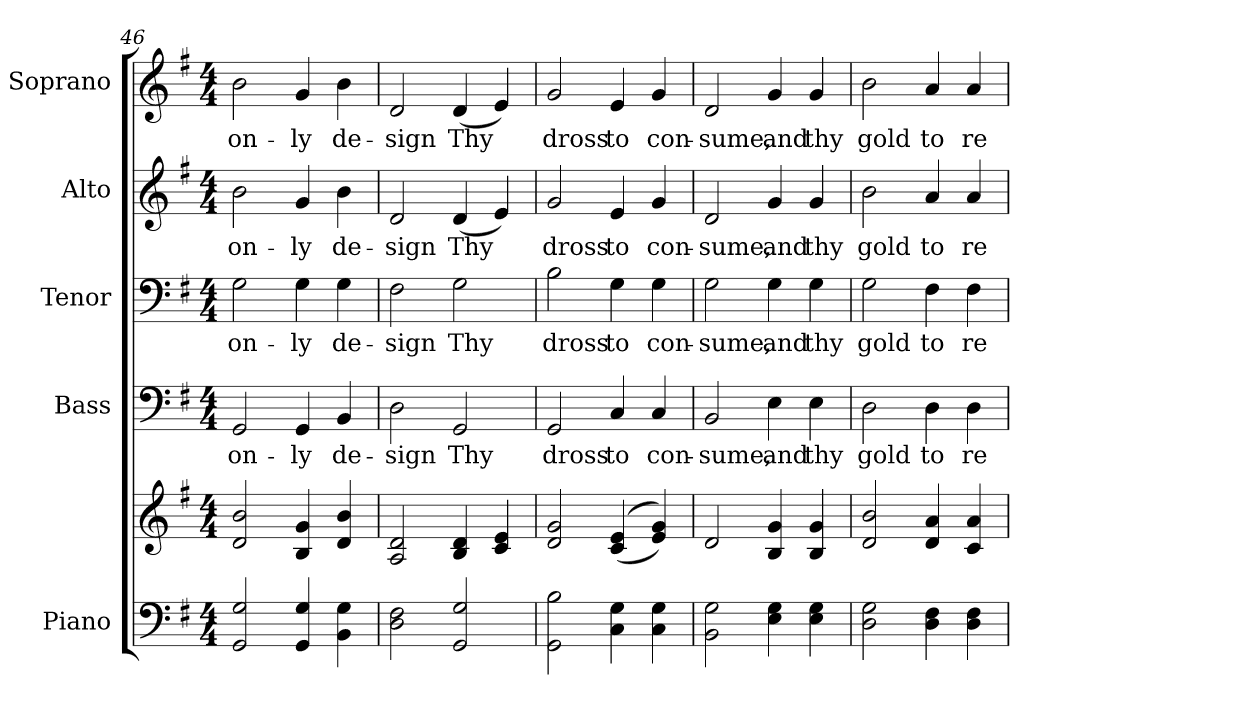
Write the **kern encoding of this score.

**kern	**kern	**kern	**text	**kern	**text	**kern	**text	**kern	**text
*part5	*part5	*part4	*part4	*part3	*part3	*part2	*part2	*part1	*part1
*staff6	*staff5	*staff4	*staff4	*staff3	*staff3	*staff2	*staff2	*staff1	*staff1
*I"Piano	*	*I"Bass	*	*I"Tenor	*	*I"Alto	*	*I"Soprano	*
*I'Pno.	*	*I'B.	*	*I'T.	*	*I'A.	*	*I'S.	*
*clefF4	*clefG2	*clefF4	*	*clefF4	*	*clefG2	*	*clefG2	*
*k[f#]	*k[f#]	*k[f#]	*	*k[f#]	*	*k[f#]	*	*k[f#]	*
*G:	*G:	*G:	*	*G:	*	*G:	*	*G:	*
*M4/4	*M4/4	*M4/4	*	*M4/4	*	*M4/4	*	*M4/4	*
=46	=46	=46	=46	=46	=46	=46	=46	=46	=46
!	!	!	!LO:LY:b:color=#000000	!	!	!	!	!	!
!	!	!	!	!	!LO:LY:b:color=#000000	!	!	!	!
!	!	!	!	!	!	!	!LO:LY:b:color=#000000	!	!
!	!	!	!	!	!	!	!	!	!LO:LY:b:color=#000000
2GGi/ 2Gi	2di/ 2bi	2GGi/	on-	2Gi\	on-	2bi\	on-	2bi\	on-
!	!	!	!LO:LY:b:color=#000000	!	!	!	!	!	!
!	!	!	!	!	!LO:LY:b:color=#000000	!	!	!	!
!	!	!	!	!	!	!	!LO:LY:b:color=#000000	!	!
!	!	!	!	!	!	!	!	!	!LO:LY:b:color=#000000
4GGi/ 4Gi	4Bi/ 4gi	4GGi/	-ly	4Gi\	-ly	4gi/	-ly	4gi/	-ly
!	!	!	!LO:LY:b:color=#000000	!	!	!	!	!	!
!	!	!	!	!	!LO:LY:b:color=#000000	!	!	!	!
!	!	!	!	!	!	!	!LO:LY:b:color=#000000	!	!
!	!	!	!	!	!	!	!	!	!LO:LY:b:color=#000000
4BBi\ 4Gi	4di/ 4bi	4BBi/	de-	4Gi\	de-	4bi\	de-	4bi\	de-
!!LO:PB:g=z
=47	=47	=47	=47	=47	=47	=47	=47	=47	=47
!	!	!	!LO:LY:b:color=#000000	!	!	!	!	!	!
!	!	!	!	!	!LO:LY:b:color=#000000	!	!	!	!
!	!	!	!	!	!	!	!LO:LY:b:color=#000000	!	!
!	!	!	!	!	!	!	!	!	!LO:LY:b:color=#000000
2Di\ 2F#i	2Ai/ 2di	2Di\	-sign	2F#i\	-sign	2di/	-sign	2di/	-sign
!	!	!	!LO:LY:b:color=#000000	!	!	!	!	!	!
!	!	!	!	!	!LO:LY:b:color=#000000	!	!	!	!
!	!	!	!	!	!	!	!LO:LY:b:color=#000000	!	!
!	!	!	!	!	!	!	!	!	!LO:LY:b:color=#000000
2GGi/ 2Gi	4Bi/ 4di	2GGi/	Thy	2Gi\	Thy	(4di/	Thy	(4di/	Thy
.	4ci/ 4ei	.	.	.	.	4ei/)	.	4ei/)	.
=48	=48	=48	=48	=48	=48	=48	=48	=48	=48
!	!	!	!LO:LY:b:color=#000000	!	!	!	!	!	!
!	!	!	!	!	!LO:LY:b:color=#000000	!	!	!	!
!	!	!	!	!	!	!	!LO:LY:b:color=#000000	!	!
!	!	!	!	!	!	!	!	!	!LO:LY:b:color=#000000
2GGi\ 2Bi	2di/ 2gi	2GGi/	dross	2Bi\	dross	2gi/	dross	2gi/	dross
!	!	!	!LO:LY:b:color=#000000	!	!	!	!	!	!
!	!	!	!	!	!LO:LY:b:color=#000000	!	!	!	!
!	!	!	!	!	!	!	!LO:LY:b:color=#000000	!	!
!	!	!	!	!	!	!	!	!	!LO:LY:b:color=#000000
4Ci\ 4Gi	((4ci/ 4ei	4Ci/	to	4Gi\	to	4ei/	to	4ei/	to
!	!	!	!LO:LY:b:color=#000000	!	!	!	!	!	!
!	!	!	!	!	!LO:LY:b:color=#000000	!	!	!	!
!	!	!	!	!	!	!	!LO:LY:b:color=#000000	!	!
!	!	!	!	!	!	!	!	!	!LO:LY:b:color=#000000
4Ci\ 4Gi	4ei/ 4gi))	4Ci/	con-	4Gi\	con-	4gi/	con-	4gi/	con-
=49	=49	=49	=49	=49	=49	=49	=49	=49	=49
!	!	!	!LO:LY:b:color=#000000	!	!	!	!	!	!
!	!	!	!	!	!LO:LY:b:color=#000000	!	!	!	!
!	!	!	!	!	!	!	!LO:LY:b:color=#000000	!	!
!	!	!	!	!	!	!	!	!	!LO:LY:b:color=#000000
2BBi\ 2Gi	2di/	2BBi/	-sume,	2Gi\	-sume,	2di/	-sume,	2di/	-sume,
!	!	!	!LO:LY:b:color=#000000	!	!	!	!	!	!
!	!	!	!	!	!LO:LY:b:color=#000000	!	!	!	!
!	!	!	!	!	!	!	!LO:LY:b:color=#000000	!	!
!	!	!	!	!	!	!	!	!	!LO:LY:b:color=#000000
4Ei\ 4Gi	4Bi/ 4gi	4Ei\	and	4Gi\	and	4gi/	and	4gi/	and
!	!	!	!LO:LY:b:color=#000000	!	!	!	!	!	!
!	!	!	!	!	!LO:LY:b:color=#000000	!	!	!	!
!	!	!	!	!	!	!	!LO:LY:b:color=#000000	!	!
!	!	!	!	!	!	!	!	!	!LO:LY:b:color=#000000
4Ei\ 4Gi	4Bi/ 4gi	4Ei\	thy	4Gi\	thy	4gi/	thy	4gi/	thy
=50	=50	=50	=50	=50	=50	=50	=50	=50	=50
!	!	!	!LO:LY:b:color=#000000	!	!	!	!	!	!
!	!	!	!	!	!LO:LY:b:color=#000000	!	!	!	!
!	!	!	!	!	!	!	!LO:LY:b:color=#000000	!	!
!	!	!	!	!	!	!	!	!	!LO:LY:b:color=#000000
2Di\ 2Gi	2di/ 2bi	2Di\	gold	2Gi\	gold	2bi\	gold	2bi\	gold
!	!	!	!LO:LY:b:color=#000000	!	!	!	!	!	!
!	!	!	!	!	!LO:LY:b:color=#000000	!	!	!	!
!	!	!	!	!	!	!	!LO:LY:b:color=#000000	!	!
!	!	!	!	!	!	!	!	!	!LO:LY:b:color=#000000
4Di\ 4F#i	4di/ 4ai	4Di\	to	4F#i\	to	4ai/	to	4ai/	to
!	!	!	!LO:LY:b:color=#000000	!	!	!	!	!	!
!	!	!	!	!	!LO:LY:b:color=#000000	!	!	!	!
!	!	!	!	!	!	!	!LO:LY:b:color=#000000	!	!
!	!	!	!	!	!	!	!	!	!LO:LY:b:color=#000000
4Di\ 4F#i	4ci/ 4ai	4Di\	re-	4F#i\	re-	4ai/	re-	4ai/	re-
=	=	=	=	=	=	=	=	=	=
*-	*-	*-	*-	*-	*-	*-	*-	*-	*-
